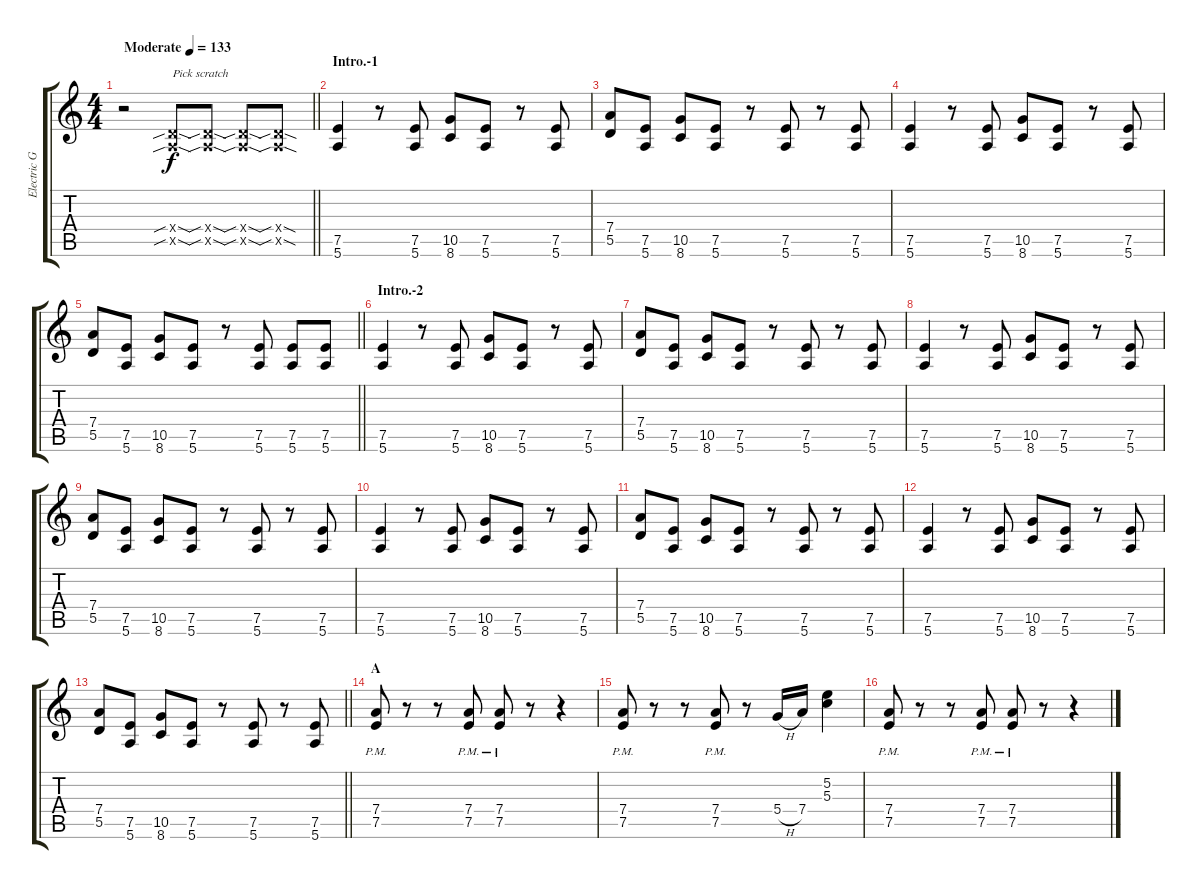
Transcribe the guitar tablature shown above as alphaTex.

\track ("Electric Guitar I" "Electric G") {instrument distortionguitar}
\staff {score tabs}
\tuning (E4 B3 G3 D3 A2 E2) {hide}
\ts (4 4)
\tempo (133 "Moderate")
\clef g2
\barLineRight lightlight
\ks c
r.2{dy f instrument distortionguitar} (0.4{sib sod x} 0.5{sib sod x}).8{txt "Pick scratch"} (0.4{sib sod x} 0.5{sib sod x}).8 (0.4{sib sod x} 0.5{sib sod x}).8 (0.4{sib sod x} 0.5{sib sod x}).8 |
\section ("" "Intro.-1")
(7.5 5.6).4 r.8 (7.5 5.6).8 (10.5 8.6).8 (7.5 5.6).8 r.8 (7.5 5.6).8 |
(7.4 5.5).8 (7.5 5.6).8 (10.5 8.6).8 (7.5 5.6).8 r.8 (7.5 5.6).8 r.8 (7.5 5.6).8 |
(7.5 5.6).4 r.8 (7.5 5.6).8 (10.5 8.6).8 (7.5 5.6).8 r.8 (7.5 5.6).8 |
\barLineRight lightlight
(7.4 5.5).8 (7.5 5.6).8 (10.5 8.6).8 (7.5 5.6).8 r.8 (7.5 5.6).8 (7.5 5.6).8 (7.5 5.6).8 |
\section ("" "Intro.-2")
(7.5 5.6).4 r.8 (7.5 5.6).8 (10.5 8.6).8 (7.5 5.6).8 r.8 (7.5 5.6).8 |
(7.4 5.5).8 (7.5 5.6).8 (10.5 8.6).8 (7.5 5.6).8 r.8 (7.5 5.6).8 r.8 (7.5 5.6).8 |
(7.5 5.6).4 r.8 (7.5 5.6).8 (10.5 8.6).8 (7.5 5.6).8 r.8 (7.5 5.6).8 |
(7.4 5.5).8 (7.5 5.6).8 (10.5 8.6).8 (7.5 5.6).8 r.8 (7.5 5.6).8 r.8 (7.5 5.6).8 |
(7.5 5.6).4 r.8 (7.5 5.6).8 (10.5 8.6).8 (7.5 5.6).8 r.8 (7.5 5.6).8 |
(7.4 5.5).8 (7.5 5.6).8 (10.5 8.6).8 (7.5 5.6).8 r.8 (7.5 5.6).8 r.8 (7.5 5.6).8 |
(7.5 5.6).4 r.8 (7.5 5.6).8 (10.5 8.6).8 (7.5 5.6).8 r.8 (7.5 5.6).8 |
\barLineRight lightlight
(7.4 5.5).8 (7.5 5.6).8 (10.5 8.6).8 (7.5 5.6).8 r.8 (7.5 5.6).8 r.8 (7.5 5.6).8 |
\section ("" "A")
(7.4{pm} 7.5{pm}).8 r.8 r.8 (7.4{pm} 7.5{pm}).8 (7.4{pm} 7.5{pm}).8 r.8 r.4 |
(7.4{pm} 7.5{pm}).8 r.8 r.8 (7.4{pm} 7.5{pm}).8 r.8 5.4{h}.16 7.4.16 (5.2 5.3).4 |
(7.4{pm} 7.5{pm}).8 r.8 r.8 (7.4{pm} 7.5{pm}).8 (7.4{pm} 7.5{pm}).8 r.8 r.4
